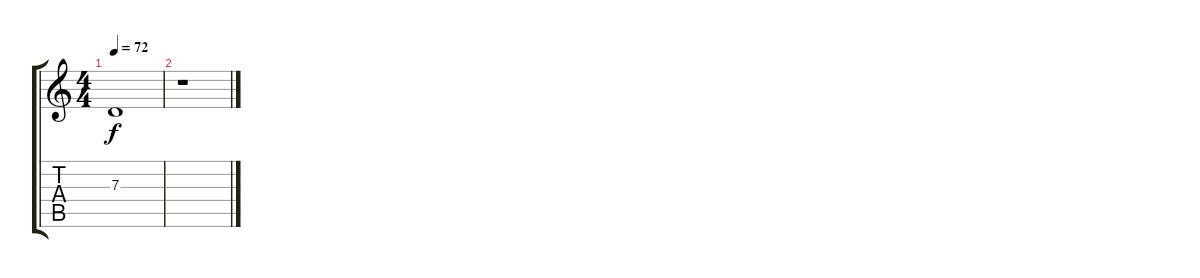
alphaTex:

\track "" {instrument frenchhorn}
\staff {score tabs}
\tuning (E4 B3 G3 D3 A2 E2) {hide}
\ts (4 4)
\tempo 72
\clef g2
\ks c
7.3.1{dy f} |
r.1
